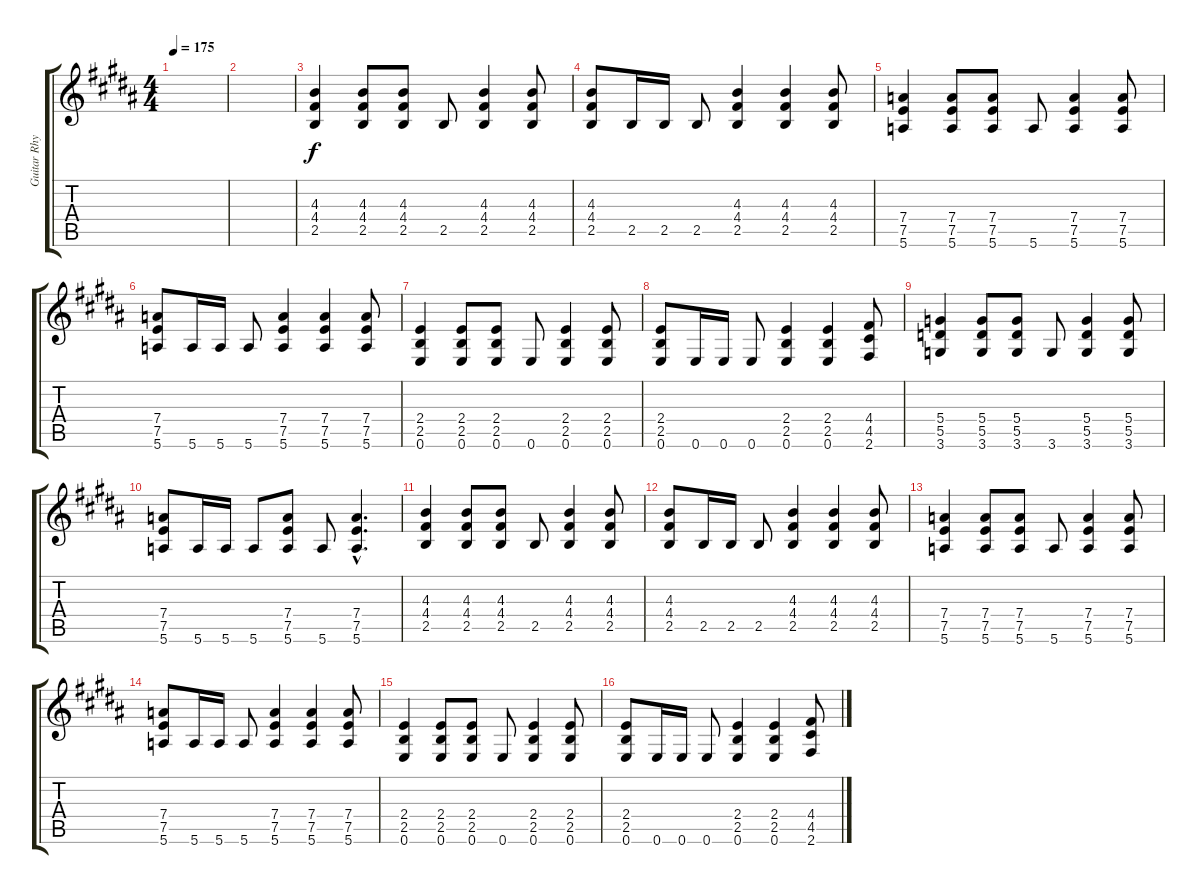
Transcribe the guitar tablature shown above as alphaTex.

\track ("Guitar Rhythm" "Guitar Rhy") {instrument overdrivenguitar}
\staff {score tabs}
\tuning (E4 B3 G3 D3 A2 E2) {hide}
\ts (4 4)
\tempo 175
\clef g2
\ks b
|
|
(4.3 4.4 2.5).4 (4.3 4.4 2.5).8 (4.3 4.4 2.5).8 2.5.8 (4.3 4.4 2.5).4 (4.3 4.4 2.5).8 |
(4.3 4.4 2.5).8 2.5.16 2.5.16 2.5.8 (4.3 4.4 2.5).4 (4.3 4.4 2.5).4 (4.3 4.4 2.5).8 |
(7.4 7.5 5.6).4 (7.4 7.5 5.6).8 (7.4 7.5 5.6).8 5.6.8 (7.4 7.5 5.6).4 (7.4 7.5 5.6).8 |
(7.4 7.5 5.6).8 5.6.16 5.6.16 5.6.8 (7.4 7.5 5.6).4 (7.4 7.5 5.6).4 (7.4 7.5 5.6).8 |
(2.4 2.5 0.6).4 (2.4 2.5 0.6).8 (2.4 2.5 0.6).8 0.6.8 (2.4 2.5 0.6).4 (2.4 2.5 0.6).8 |
(2.4 2.5 0.6).8 0.6.16 0.6.16 0.6.8 (2.4 2.5 0.6).4 (2.4 2.5 0.6).4 (4.4 4.5 2.6).8 |
(5.4 5.5 3.6).4 (5.4 5.5 3.6).8 (5.4 5.5 3.6).8 3.6.8 (5.4 5.5 3.6).4 (5.4 5.5 3.6).8 |
(7.4 7.5 5.6).8 5.6.16 5.6.16 5.6.8 (7.4 7.5 5.6).8 5.6.8 (7.4{hac} 7.5{hac} 5.6{hac}).4{d} |
(4.3 4.4 2.5).4 (4.3 4.4 2.5).8 (4.3 4.4 2.5).8 2.5.8 (4.3 4.4 2.5).4 (4.3 4.4 2.5).8 |
(4.3 4.4 2.5).8 2.5.16 2.5.16 2.5.8 (4.3 4.4 2.5).4 (4.3 4.4 2.5).4 (4.3 4.4 2.5).8 |
(7.4 7.5 5.6).4 (7.4 7.5 5.6).8 (7.4 7.5 5.6).8 5.6.8 (7.4 7.5 5.6).4 (7.4 7.5 5.6).8 |
(7.4 7.5 5.6).8 5.6.16 5.6.16 5.6.8 (7.4 7.5 5.6).4 (7.4 7.5 5.6).4 (7.4 7.5 5.6).8 |
(2.4 2.5 0.6).4 (2.4 2.5 0.6).8 (2.4 2.5 0.6).8 0.6.8 (2.4 2.5 0.6).4 (2.4 2.5 0.6).8 |
(2.4 2.5 0.6).8 0.6.16 0.6.16 0.6.8 (2.4 2.5 0.6).4 (2.4 2.5 0.6).4 (4.4 4.5 2.6).8
